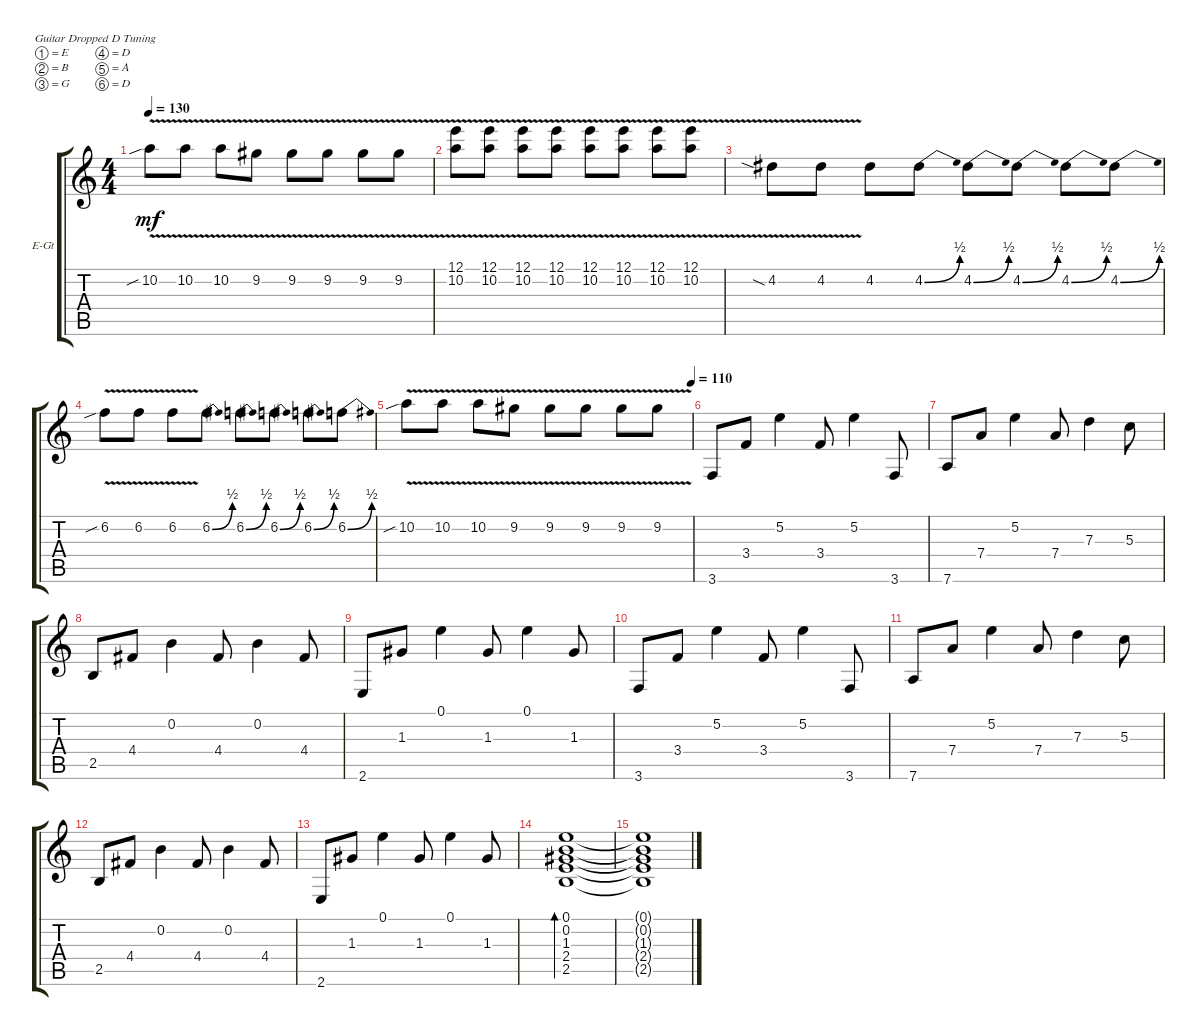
\defaultSystemsLayout 4
\bracketExtendMode groupsimilarinstruments
\firstSystemTrackNameOrientation horizontal
\otherSystemsTrackNameOrientation horizontal
\track ("Electric Guitar (Drive)" "E-Gt") {instrument overdrivenguitar}
\staff {score tabs}
\tuning (E4 B3 G3 D3 A2 D2)
\ts (4 4)
\tempo 130
\clef g2
\ks c
10.2{v sib}.8{dy mf} 10.2{v}.8 10.2{v}.8 9.2{v}.8 9.2{v}.8 9.2{v}.8 9.2{v}.8 9.2{v}.8 |
(10.2{v} 12.1).8 (10.2{v} 12.1).8 (10.2{v} 12.1).8 (10.2{v} 12.1).8 (10.2{v} 12.1).8 (10.2{v} 12.1).8 (10.2{v} 12.1).8 (10.2{v} 12.1).8 |
4.2{v sia}.8 4.2{v}.8 4.2.8 4.2{be (bend 0 0 13.799999999999999 2)}.8 4.2{be (bend 0 0 14.399999999999999 2)}.8 4.2{be (bend 0 0 13.799999999999999 2)}.8 4.2{be (bend 0 0 14.399999999999999 2)}.8 4.2{be (bend 0 0 14.399999999999999 2)}.8 |
6.2{v sib}.8 6.2{v}.8 6.2{v}.8 6.2{be (bend 0 0 15 2)}.8 6.2{be (bend 0 0 13.799999999999999 2)}.8 6.2{be (bend 0 0 15.6 2)}.8 6.2{be (bend 0 0 13.799999999999999 2)}.8 6.2{be (bend 0 0 15.6 2)}.8 |
\tempo (110 1)
10.2{v sib}.8 10.2{v}.8 10.2{v}.8 9.2{v}.8 9.2{v}.8 9.2{v}.8 9.2{v}.8 9.2{v}.8 |
3.6.8 3.4.8 5.2.4 3.4.8 5.2.4 3.6.8 |
7.6.8 7.4.8 5.2.4 7.4.8 7.3.4 5.3.8 |
2.5.8 4.4.8 0.2.4 4.4.8 0.2.4 4.4.8 |
2.6.8 1.3.8 0.1.4 1.3.8 0.1.4 1.3.8 |
3.6.8 3.4.8 5.2.4 3.4.8 5.2.4 3.6.8 |
7.6.8 7.4.8 5.2.4 7.4.8 7.3.4 5.3.8 |
2.5.8 4.4.8 0.2.4 4.4.8 0.2.4 4.4.8 |
2.6.8 1.3.8 0.1.4 1.3.8 0.1.4 1.3.8 |
(2.5 2.4 1.3 0.2 0.1).1{bd 240} |
(2.5{t} 2.4{t} 1.3{t} 0.2{t} 0.1{t}).1
